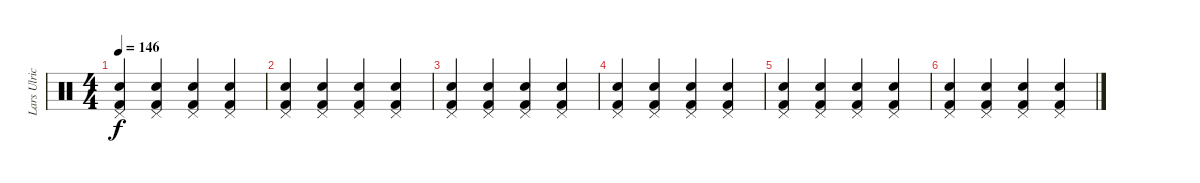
\track ("Lars Ulrich" "Lars Ulric") {instrument percussion}
\staff {score}
\articulation defaults
\ts (4 4)
\tempo 146
\clef neutral
\ks c
("Pedal Hi-Hat (hit)" "Snare (hit) 2" "Kick (hit) 2").4{dy f} ("Pedal Hi-Hat (hit)" "Snare (hit) 2" "Kick (hit) 2").4 ("Pedal Hi-Hat (hit)" "Snare (hit) 2" "Kick (hit) 2").4 ("Pedal Hi-Hat (hit)" "Snare (hit) 2" "Kick (hit) 2").4 |
("Pedal Hi-Hat (hit)" "Snare (hit) 2" "Kick (hit) 2").4 ("Pedal Hi-Hat (hit)" "Snare (hit) 2" "Kick (hit) 2").4 ("Pedal Hi-Hat (hit)" "Snare (hit) 2" "Kick (hit) 2").4 ("Pedal Hi-Hat (hit)" "Snare (hit) 2" "Kick (hit) 2").4 |
("Pedal Hi-Hat (hit)" "Snare (hit) 2" "Kick (hit) 2").4 ("Pedal Hi-Hat (hit)" "Snare (hit) 2" "Kick (hit) 2").4 ("Pedal Hi-Hat (hit)" "Snare (hit) 2" "Kick (hit) 2").4 ("Pedal Hi-Hat (hit)" "Snare (hit) 2" "Kick (hit) 2").4 |
("Pedal Hi-Hat (hit)" "Snare (hit) 2" "Kick (hit) 2").4 ("Pedal Hi-Hat (hit)" "Snare (hit) 2" "Kick (hit) 2").4 ("Pedal Hi-Hat (hit)" "Snare (hit) 2" "Kick (hit) 2").4 ("Pedal Hi-Hat (hit)" "Snare (hit) 2" "Kick (hit) 2").4 |
("Pedal Hi-Hat (hit)" "Snare (hit) 2" "Kick (hit) 2").4 ("Pedal Hi-Hat (hit)" "Snare (hit) 2" "Kick (hit) 2").4 ("Pedal Hi-Hat (hit)" "Snare (hit) 2" "Kick (hit) 2").4 ("Pedal Hi-Hat (hit)" "Snare (hit) 2" "Kick (hit) 2").4 |
("Pedal Hi-Hat (hit)" "Snare (hit) 2" "Kick (hit) 2").4 ("Pedal Hi-Hat (hit)" "Snare (hit) 2" "Kick (hit) 2").4 ("Pedal Hi-Hat (hit)" "Snare (hit) 2" "Kick (hit) 2").4 ("Pedal Hi-Hat (hit)" "Snare (hit) 2" "Kick (hit) 2").4
